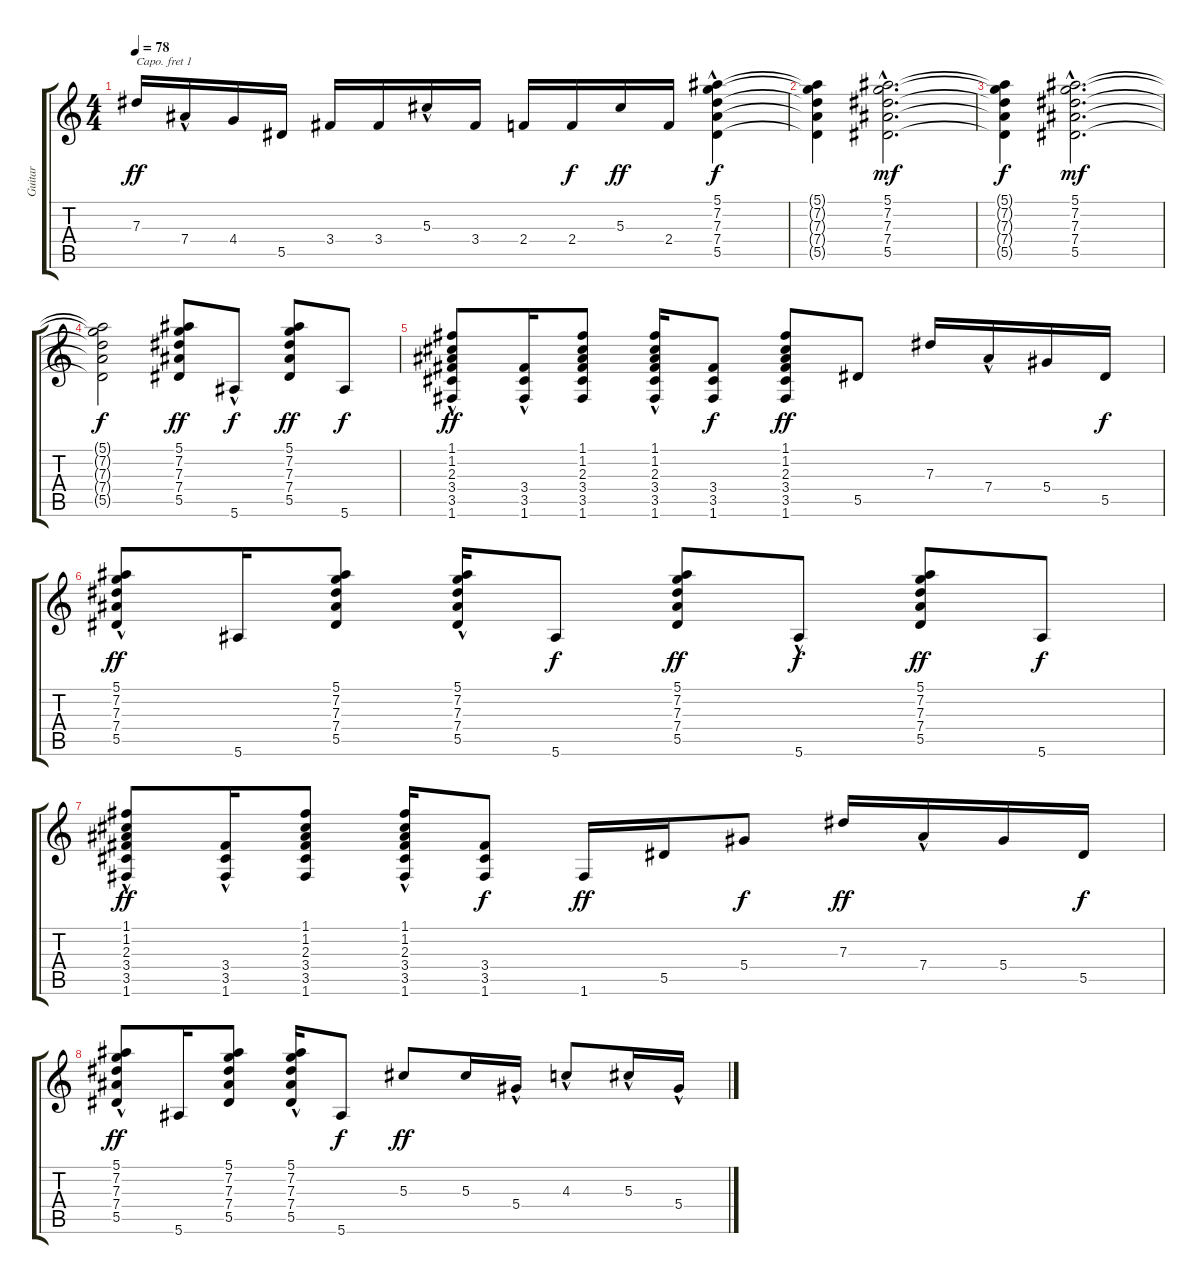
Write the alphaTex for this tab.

\track ("Guitar" "Guitar") {instrument acousticguitarnylon}
\staff {score tabs}
\capo 1
\tuning (E4 B3 G3 D3 A2 E2) {hide}
\ts (4 4)
\tempo 78
\clef g2
\ks c
7.3.16{dy ff} 7.4{hac}.16 4.4.16 5.5.16 3.4.16 3.4.16 5.3{hac}.16 3.4.16 2.4.16 2.4.16{dy f} 5.3.16{dy ff} 2.4.16 (5.1 7.2 7.3{hac} 7.4 5.5).4{dy f} |
(5.1{t} 7.2{t} 7.3{t} 7.4{t} 5.5{t}).4 (5.1{hac} 7.2{hac} 7.3{hac} 7.4{hac} 5.5{hac}).2{d dy mf} |
(5.1{t} 7.2{t} 7.3{t} 7.4{t} 5.5{t}).4{dy f} (5.1{hac} 7.2{hac} 7.3{hac} 7.4{hac} 5.5{hac}).2{d dy mf} |
(5.1{t} 7.2{t} 7.3{t} 7.4{t} 5.5{t}).2{dy f} (5.1 7.2 7.3 7.4 5.5).8{dy ff} 5.6{hac}.8{dy f} (5.1 7.2 7.3 7.4 5.5).8{dy ff} 5.6.8{dy f} |
(1.1 1.2{hac} 2.3{hac} 3.4{hac} 3.5 1.6).8{dy ff} (3.4 3.5 1.6{hac}).16 (1.1 1.2 2.3 3.4 3.5 1.6).8 (1.1 1.2{hac} 2.3{hac} 3.4{hac} 3.5 1.6).16 (3.4 3.5 1.6).8{dy f} (1.1 1.2 2.3 3.4 3.5 1.6).8{dy ff} 5.5.8 7.3.16 7.4{hac}.16 5.4.16 5.5.16{dy f} |
(5.1 7.2{hac} 7.3{hac} 7.4{hac} 5.5).8{dy ff} 5.6.16 (5.1 7.2 7.3 7.4 5.5).8 (5.1 7.2{hac} 7.3{hac} 7.4{hac} 5.5).16 5.6.8{dy f} (5.1 7.2 7.3 7.4 5.5).8{dy ff} 5.6{hac}.8{dy f} (5.1 7.2 7.3 7.4 5.5).8{dy ff} 5.6.8{dy f} |
(1.1 1.2{hac} 2.3{hac} 3.4{hac} 3.5 1.6).8{dy ff} (3.4 3.5 1.6{hac}).16 (1.1 1.2 2.3 3.4 3.5 1.6).8 (1.1 1.2{hac} 2.3{hac} 3.4{hac} 3.5 1.6).16 (3.4 3.5 1.6).8{dy f} 1.6.16{dy ff} 5.5.16 5.4.8{dy f} 7.3.16{dy ff} 7.4{hac}.16 5.4.16 5.5.16{dy f} |
(5.1 7.2{hac} 7.3{hac} 7.4{hac} 5.5).8{dy ff} 5.6.16 (5.1 7.2 7.3 7.4 5.5).8 (5.1 7.2{hac} 7.3{hac} 7.4{hac} 5.5).16 5.6.8{dy f} 5.3.8{dy ff} 5.3.16 5.4{hac}.16 4.3{hac}.8 5.3{hac}.16 5.4{hac}.16
